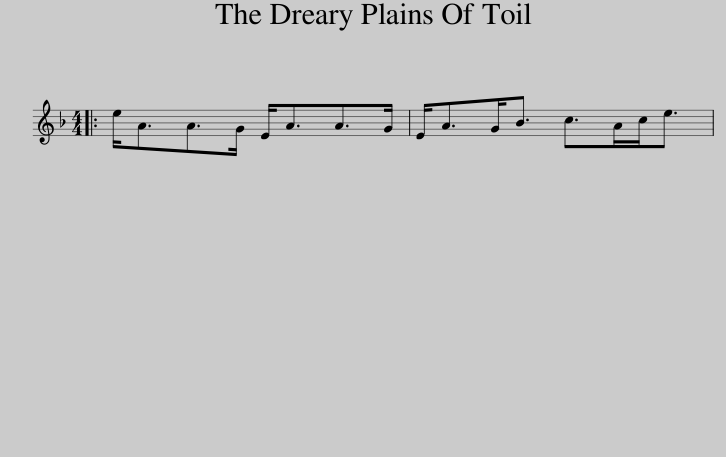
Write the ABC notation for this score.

X:1
L:1/8
M:4/4
I:linebreak $
K:F
V:1 treble
V:1
|: e<AA>G E<AA>G | E<AG<B c>Ac<e | %2
